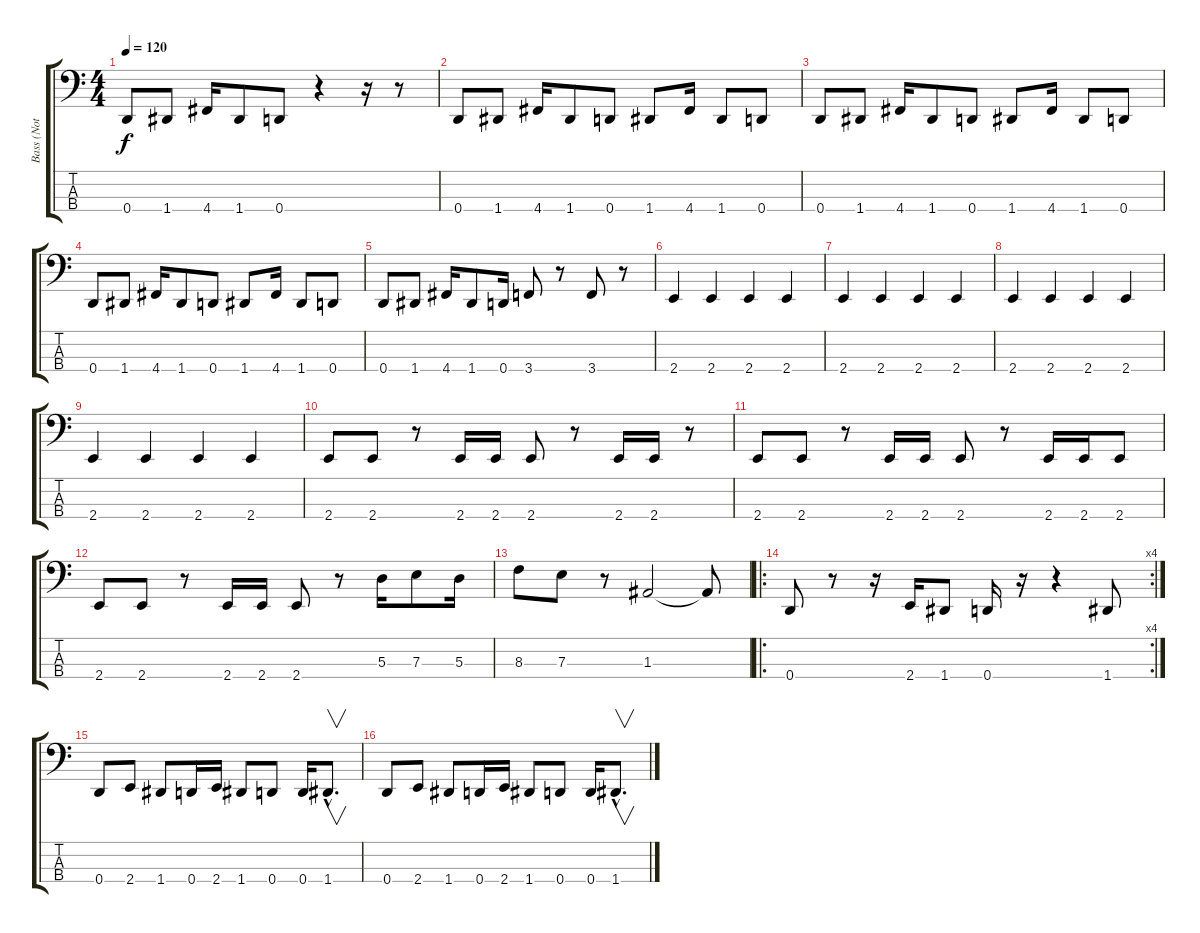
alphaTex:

\track ("Bass (Not Exact)" "Bass (Not ") {instrument electricbasspick}
\staff {score tabs}
\tuning (G2 D2 A1 D1) {hide}
\ts (4 4)
\tempo 120
\clef f4
\ks c
0.4.8{dy f} 1.4.8 4.4.16 1.4.8 0.4.8 r.4 r.16 r.8 |
0.4.8 1.4.8 4.4.16 1.4.8 0.4.8 1.4.8 4.4.16 1.4.8 0.4.8 |
0.4.8 1.4.8 4.4.16 1.4.8 0.4.8 1.4.8 4.4.16 1.4.8 0.4.8 |
0.4.8 1.4.8 4.4.16 1.4.8 0.4.8 1.4.8 4.4.16 1.4.8 0.4.8 |
0.4.8 1.4.8 4.4.16 1.4.8 0.4.16 3.4.8 r.8 3.4.8 r.8 |
2.4.4 2.4.4 2.4.4 2.4.4 |
2.4.4 2.4.4 2.4.4 2.4.4 |
2.4.4 2.4.4 2.4.4 2.4.4 |
2.4.4 2.4.4 2.4.4 2.4.4 |
2.4.8 2.4.8 r.8 2.4.16 2.4.16 2.4.8 r.8 2.4.16 2.4.16 r.8 |
2.4.8 2.4.8 r.8 2.4.16 2.4.16 2.4.8 r.8 2.4.16 2.4.16 2.4.8 |
2.4.8 2.4.8 r.8 2.4.16 2.4.16 2.4.8 r.8 5.3.16 7.3.8 5.3.16 |
8.3.8 7.3.8 r.8 1.3.2 1.3{t}.8 |
\ro
\rc 4
0.4.8 r.8 r.16 2.4.16 1.4.8 0.4.16 r.16 r.4 1.4.8 |
0.4.8 2.4.8 1.4.8 0.4.16 2.4.16 1.4.8 0.4.8 0.4.16 1.4{hac}.8{v d} |
0.4.8 2.4.8 1.4.8 0.4.16 2.4.16 1.4.8 0.4.8 0.4.16 1.4{hac}.8{v d}
